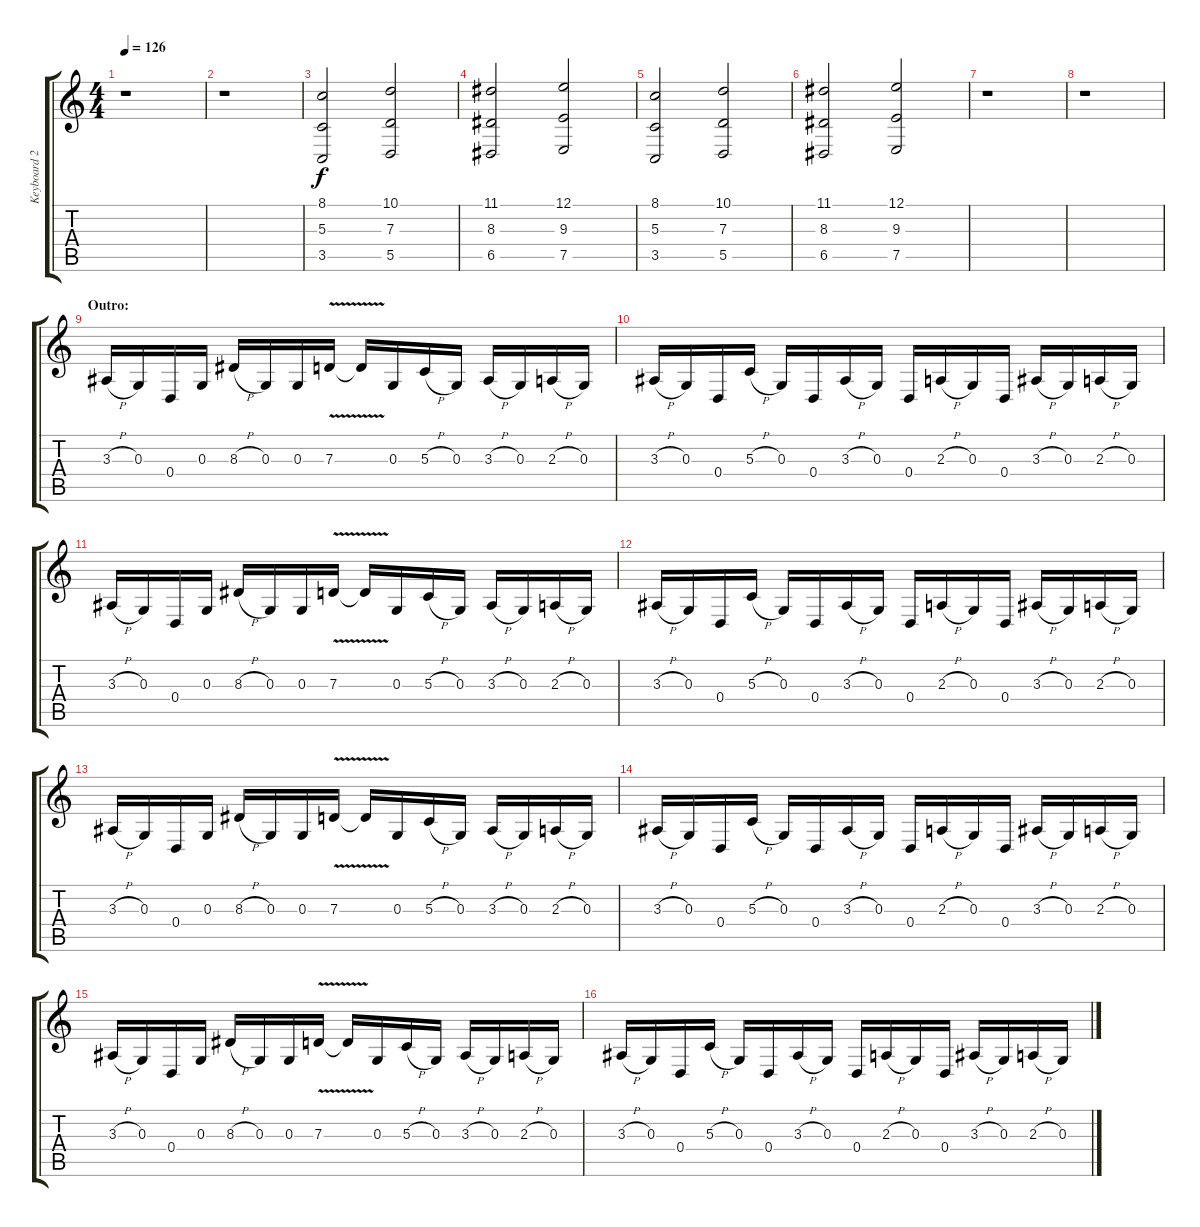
\track ("Keyboard 2" "Keyboard 2") {instrument reedorgan}
\staff {score tabs}
\tuning (E4 B3 G3 D3 A2 E2) {hide}
\ts (4 4)
\tempo 126
\clef g2
\ks c
r.1{dy f} |
r.1 |
(8.1 5.3 3.5).2{volume 8 instrument stringensemble1} (10.1 7.3 5.5).2 |
(11.1 8.3 6.5).2 (12.1 9.3 7.5).2 |
(8.1 5.3 3.5).2 (10.1 7.3 5.5).2 |
(11.1 8.3 6.5).2 (12.1 9.3 7.5).2 |
r.1 |
r.1 |
\section ("" "Outro:")
3.3{h}.16{volume 10 instrument reedorgan} 0.3.16 0.4.16 0.3.16 8.3{h}.16 0.3.16 0.3.16 7.3{v}.16 7.3{t}.16 0.3.16 5.3{h}.16 0.3.16 3.3{h}.16 0.3.16 2.3{h}.16 0.3.16 |
3.3{h}.16 0.3.16 0.4.16 5.3{h}.16 0.3.16 0.4.16 3.3{h}.16 0.3.16 0.4.16 2.3{h}.16 0.3.16 0.4.16 3.3{h}.16 0.3.16 2.3{h}.16 0.3.16 |
3.3{h}.16 0.3.16 0.4.16 0.3.16 8.3{h}.16 0.3.16 0.3.16 7.3{v}.16 7.3{t}.16 0.3.16 5.3{h}.16 0.3.16 3.3{h}.16 0.3.16 2.3{h}.16 0.3.16 |
3.3{h}.16 0.3.16 0.4.16 5.3{h}.16 0.3.16 0.4.16 3.3{h}.16 0.3.16 0.4.16 2.3{h}.16 0.3.16 0.4.16 3.3{h}.16 0.3.16 2.3{h}.16 0.3.16 |
3.3{h}.16 0.3.16 0.4.16 0.3.16 8.3{h}.16 0.3.16 0.3.16 7.3{v}.16 7.3{t}.16 0.3.16 5.3{h}.16 0.3.16 3.3{h}.16 0.3.16 2.3{h}.16 0.3.16 |
3.3{h}.16 0.3.16 0.4.16 5.3{h}.16 0.3.16 0.4.16 3.3{h}.16 0.3.16 0.4.16 2.3{h}.16 0.3.16 0.4.16 3.3{h}.16 0.3.16 2.3{h}.16 0.3.16 |
3.3{h}.16 0.3.16 0.4.16 0.3.16 8.3{h}.16 0.3.16 0.3.16 7.3{v}.16 7.3{t}.16 0.3.16 5.3{h}.16 0.3.16 3.3{h}.16 0.3.16 2.3{h}.16 0.3.16 |
3.3{h}.16 0.3.16 0.4.16 5.3{h}.16 0.3.16 0.4.16 3.3{h}.16 0.3.16 0.4.16 2.3{h}.16 0.3.16 0.4.16 3.3{h}.16 0.3.16 2.3{h}.16 0.3.16
